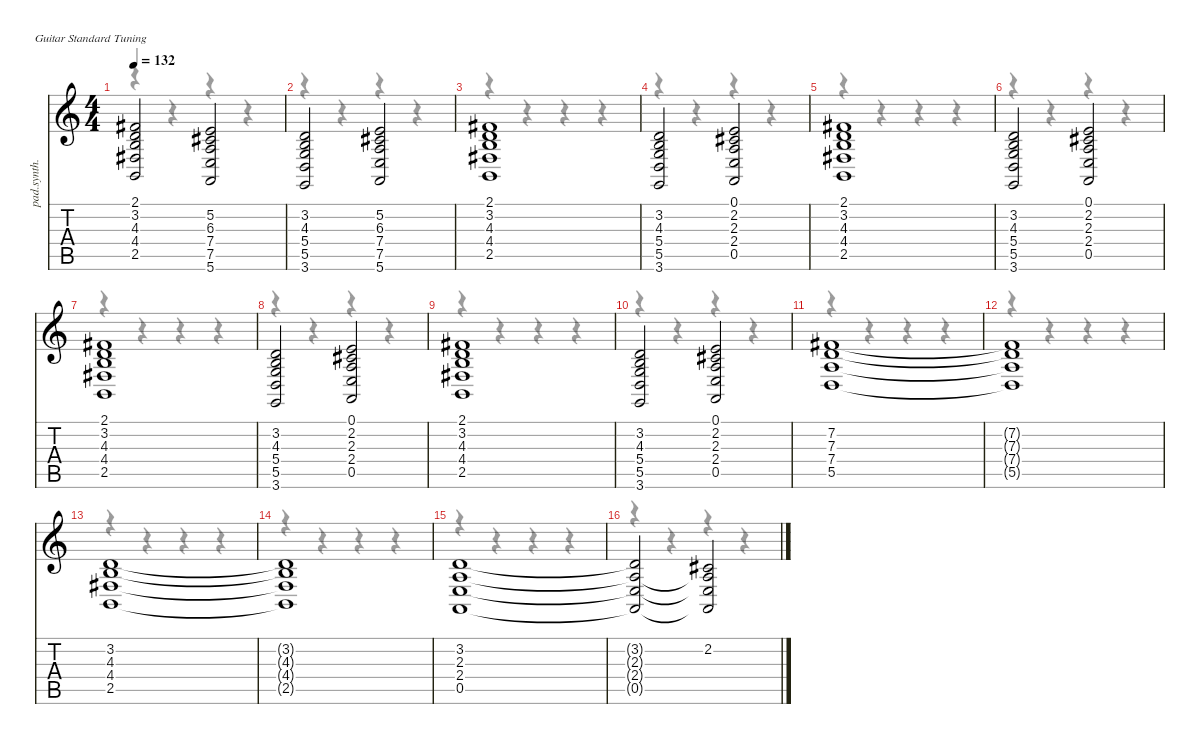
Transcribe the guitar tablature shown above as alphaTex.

\defaultSystemsLayout 4
\hideDynamics
\bracketExtendMode nobrackets
\otherSystemsTrackNameOrientation horizontal
\track ("Pad" "pad.synth.") {instrument pad3polysynth}
\staff {score tabs}
\tuning (E4 B3 G3 D3 A2 E2)
\voice
\ts (4 4)
\tempo 132
\clef g2
\ks c
(2.1{acc #} 3.2 4.3 4.4{acc #} 2.5).2{dy f} (5.2 6.3{acc #} 7.4 7.5 5.6).2 |
(3.2 4.3 5.4 5.5 3.6).2 (5.2 6.3{acc #} 7.4 7.5 5.6).2 |
(2.1{acc #} 3.2 4.3 4.4{acc #} 2.5).1 |
(3.2 4.3 5.4 5.5 3.6).2 (0.1 2.2{acc #} 2.3 2.4 0.5).2 |
(2.1{acc #} 3.2 4.3 4.4{acc #} 2.5).1 |
(3.2 4.3 5.4 5.5 3.6).2 (0.1 2.2{acc #} 2.3 2.4 0.5).2 |
(2.1{acc #} 3.2 4.3 4.4{acc #} 2.5).1 |
(3.2 4.3 5.4 5.5 3.6).2 (0.1 2.2{acc #} 2.3 2.4 0.5).2 |
(2.1{acc #} 3.2 4.3 4.4{acc #} 2.5).1 |
(3.2 4.3 5.4 5.5 3.6).2 (0.1 2.2{acc #} 2.3 2.4 0.5).2 |
(7.2{acc #} 7.3 7.4 5.5).1 |
(7.2{t acc #} 7.3{t} 7.4{t} 5.5{t}).1 |
(3.2 4.3 4.4{acc #} 2.5).1 |
(3.2{t} 4.3{t} 4.4{t acc #} 2.5{t}).1 |
(3.2 2.3 2.4 0.5).1 |
(3.2{t} 2.3{t} 2.4{t} 0.5{t}).2 (2.2{acc #} 2.3{t} 2.4{t} 0.5{t}).2
\voice
\clef g2
\ottava regular
\simile none
\ks c
r.4{dy mf} r.4 r.4 r.4 |
r.4 r.4 r.4 r.4 |
r.4 r.4 r.4 r.4 |
r.4 r.4 r.4 r.4 |
r.4 r.4 r.4 r.4 |
r.4 r.4 r.4 r.4 |
r.4 r.4 r.4 r.4 |
r.4 r.4 r.4 r.4 |
r.4 r.4 r.4 r.4 |
r.4 r.4 r.4 r.4 |
r.4 r.4 r.4 r.4 |
r.4 r.4 r.4 r.4 |
r.4 r.4 r.4 r.4 |
r.4 r.4 r.4 r.4 |
r.4 r.4 r.4 r.4 |
r.4 r.4 r.4 r.4
